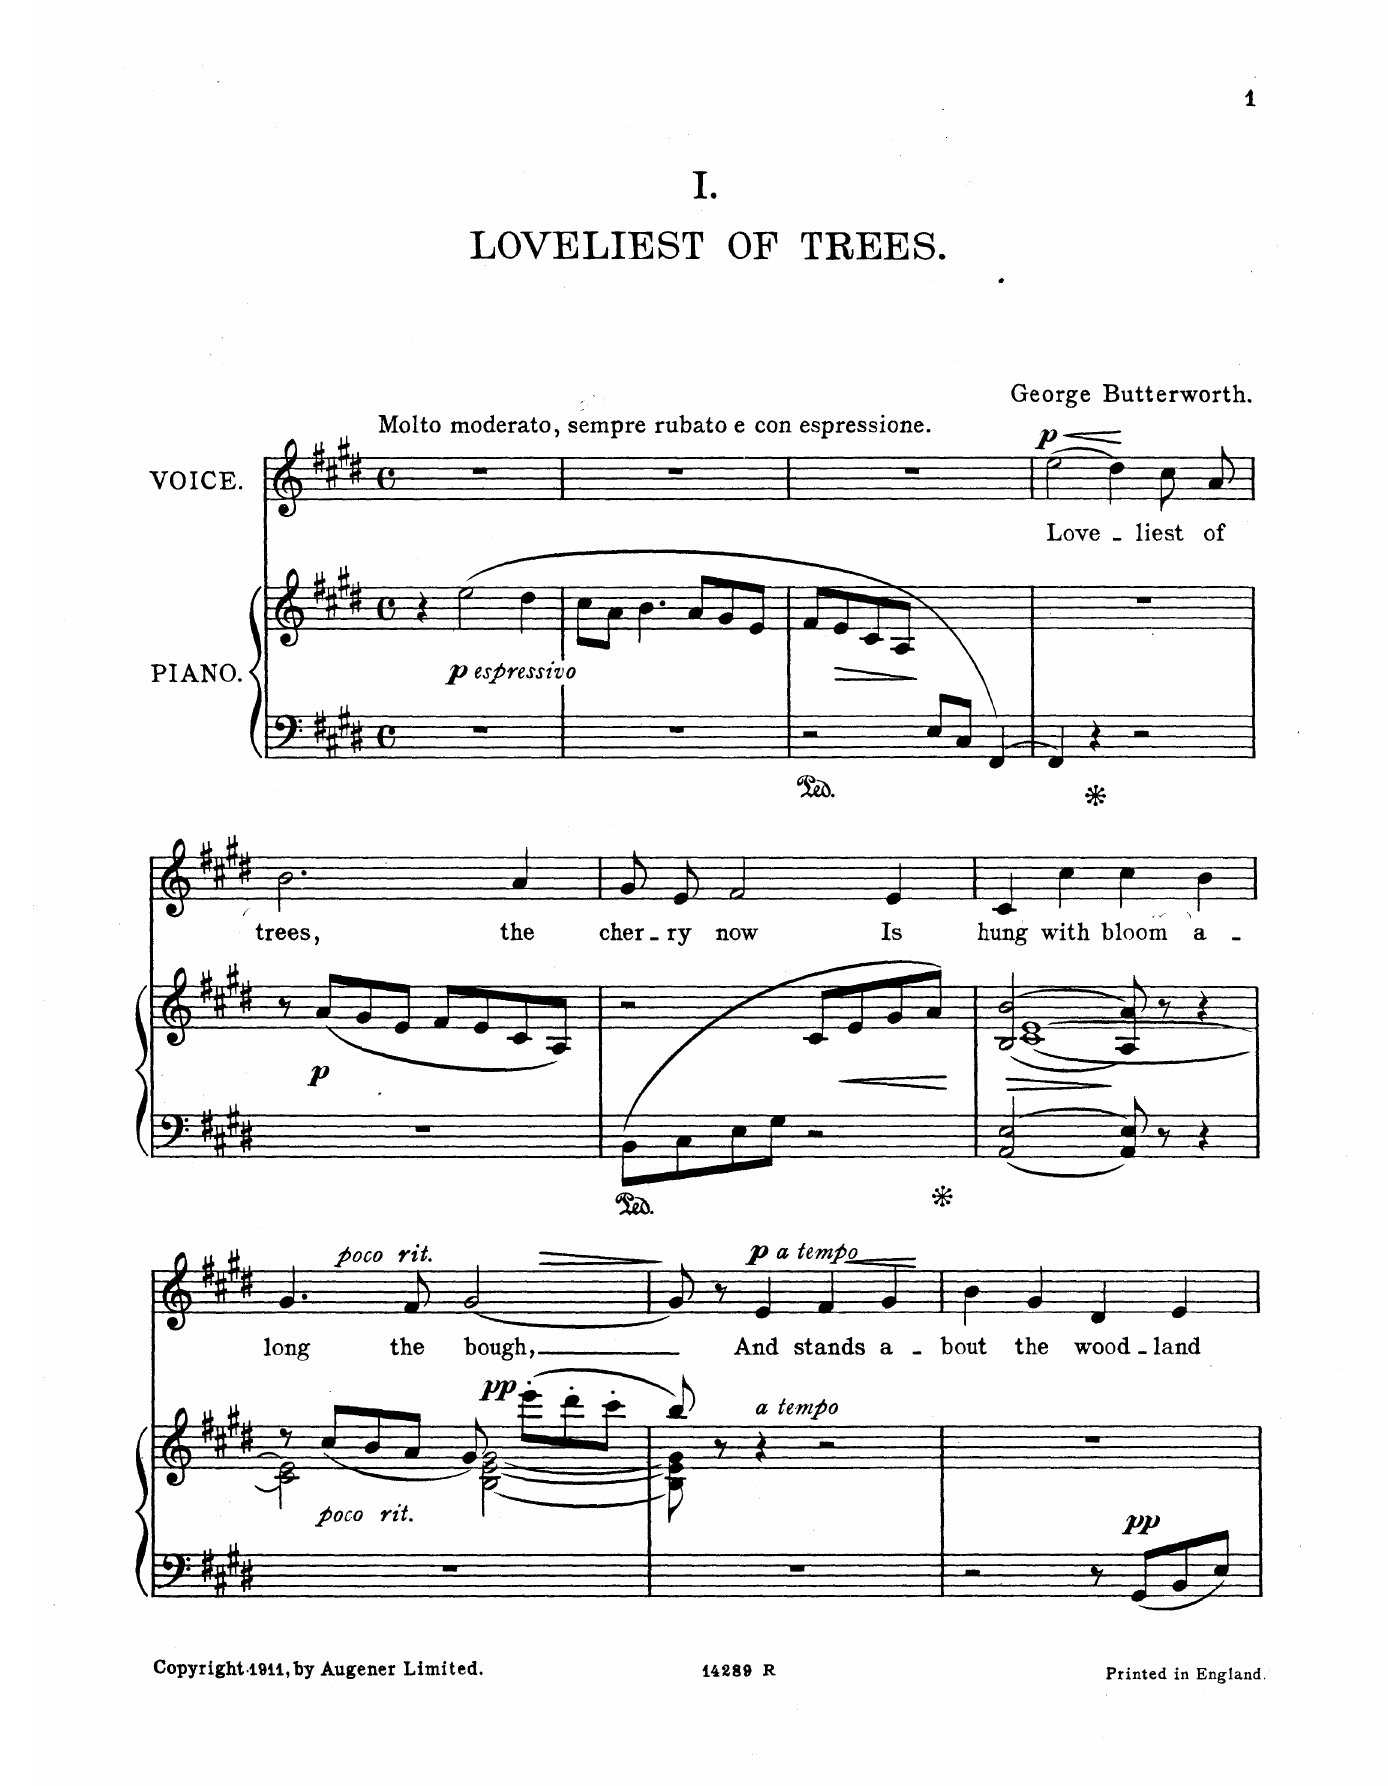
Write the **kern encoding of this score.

**kern	**kern	**dynam	**kern	**text	**dynam
*part2	*part2	*part2	*part1	*part1	*part1
*staff3	*staff2	*staff2/3	*staff1	*staff1	*staff1
*I"Pianoforte	*	*	*I"Voice	*	*
*I'Pno	*	*	*	*	*
*clefF4	*clefG2	*	*clefG2	*	*
*k[f#c#g#d#]	*k[f#c#g#d#]	*	*k[f#c#g#d#]	*	*
*M4/4	*M4/4	*	*M4/4	*	*
*met(c)	*met(c)	*	*met(c)	*	*
=1	=1	=1	=1	=1	=1
!	!	!	!LO:TX:a:B:t=Molto moderato, sempre rubato e con espressione	!	!
1r	4r	.	1r	.	.
!	!	!LO:DY:b	!	!	!
!	!	!LO:DY:n=1:b	!	!	!
.	(2dd#\	p other-dynamics	.	.	.
.	4dd#\	.	.	.	.
=2	=2	=2	=2	=2	=2
1r	8cc#\L	.	1r	.	.
.	8a\J	.	.	.	.
.	4.b\	.	.	.	.
.	8a/L	.	.	.	.
.	8g#/	.	.	.	.
.	8e/J	.	.	.	.
=3	=3	=3	=3	=3	=3
*^	*	*	*	*	*
*	*	*ped	*	*	*	*
2ryy	1r	8f#/L	.	1r	.	.
!	!	!	!LO:HP:b	!	!	!
.	.	8e/	>	.	.	.
.	.	8c#/	.	.	.	.
.	.	8A/J	.	.	.	.
8E/L	.	2ryy	]	.	.	.
8C#/J	.	.	.	.	.	.
[4FF#/)	.	.	.	.	.	.
*v	*v	*	*	*	*	*
=4	=4	=4	=4	=4	=4
!	!	!	!	!	!LO:HP:b
!	!	!	!	!	!LO:DY:n=1:a
4FF#/]	1r	.	(2ee\	Love-	< p
4r	.	.	.	.	.
2r	.	.	4dd#\)	.	.
.	.	.	8cc#\L	-liest	[
.	.	.	8a\J	of	.
=5	=5	=5	=5	=5	=5
*	*Xped	*	*	*	*
1r	8r	.	2.b\	trees,	.
!	!	!LO:DY:b	!	!	!
.	(8a/L	p	.	.	.
.	8g#/	.	.	.	.
.	8e/J	.	.	.	.
.	8f#/L	.	.	.	.
.	8e/	.	.	.	.
.	8c#/	.	4a/	the	.
.	8A/J)	.	.	.	.
=6	=6	=6	=6	=6	=6
(8BB\L	2r	.	8g#/L	cher-	.
8C#\	.	.	8e/J	-ry	.
8E\	.	.	2f#/	now	.
8G#\J	.	.	.	.	.
2r	8c#/L	.	.	.	.
.	8e/	.	.	.	.
.	8g#/	.	4e/	Is	.
.	(8a/J	.	.	.	.
=7	=7	=7	=7	=7	=7
!	!	!LO:HP:b	!	!	!
*	*^	*	*	*	*
[2AA/ [2E/	2B/ 2b/	[1c# [>1e	>	4c#/	hung	.
.	.	.	.	4cc#\	with	.
8AA/] 8E/]	8A/ 8a/)	.	]	4cc#\	bloom	.
8r	8r	.	.	.	.	.
4r	4r	.	.	4b\	a-	.
=8	=8	=8	=8	=8	=8	=8
!	!	!	!	!LO:TX:i:t=poco rit.	!	!
1r	2c#\] 2e\]	8r	.	4.g#/	-long	.
!	!	!LO:TX:i:t=poco rit.	!	!	!	!
.	.	(<8cc#/L	.	.	.	.
.	.	8b/	.	.	.	.
.	.	8a/J	.	8f#/	the	.
!	!	!	!	!	!	!LO:HP:b
.	[2B\ [2e\ [2g#\	8g#/)	.	[2g#/	bough,	>
!	!	!	!LO:DY:a	!	!	!
.	.	(>8eee'>\L	pp	.	.	.
.	.	8ddd#'>\	.	.	.	.
.	.	8ccc#'>\J	.	.	.	.
*	*v	*v	*	*	*	*
.	.	.	.	.	]
=9	=9	=9	=9	=9	=9
*	*^	*	*	*	*
1r	8bb/)	8B\] 8e\] 8g#\]	.	8g#/]	.	.
.	8r	2..ryy	.	8r	.	.
!	!	!	!	!LO:TX:b:i:t=a tempo	!	!
!	!	!	!	!LO:TX:a:i:t=a tempo	!	!
!	!	!	!	!	!	!LO:DY:a
.	4r	.	.	4e/	and	p
!	!	!	!	!	!	!LO:HP:b
.	2r	.	.	4f#/	stands	<
.	.	.	.	4g#/	a-	[
*	*v	*v	*	*	*	*
=10	=10	=10	=10	=10	=10
2r	1r	.	4b\	-bout	.
.	.	.	4g#/	the	.
8r	.	.	4d#/	wood-	.
!	!	!LO:DY:a=2	!	!	!
8GG#/L	.	pp	.	.	.
8BB/	.	.	4e/	-land	.
8E/J	.	.	.	.	.
=	=	=	=	=	=
*-	*-	*-	*-	*-	*-
